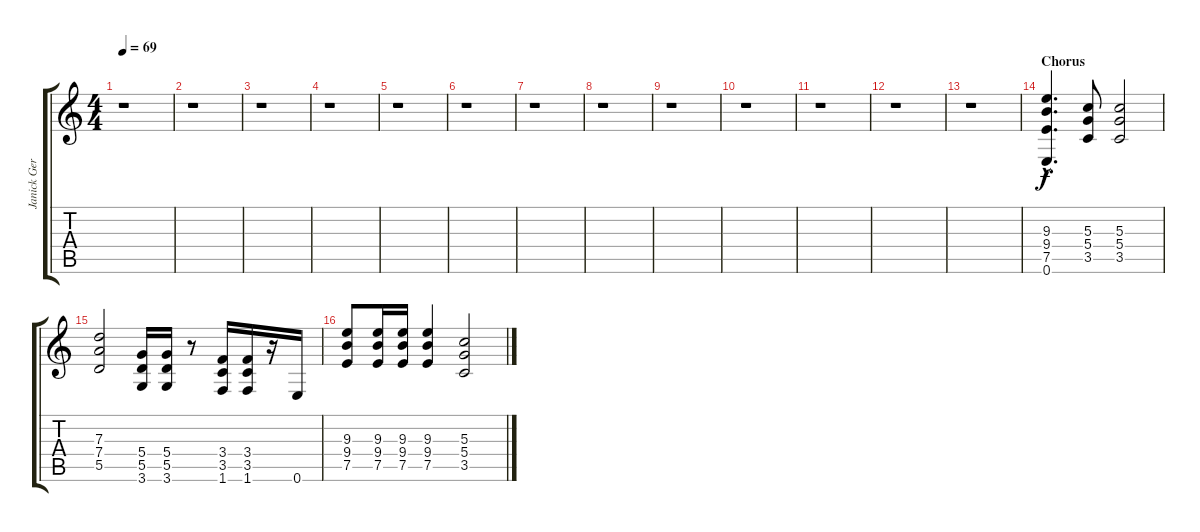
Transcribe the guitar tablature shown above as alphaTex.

\track ("Janick Gers" "Janick Ger") {instrument distortionguitar}
\staff {score tabs}
\tuning (E4 B3 G3 D3 A2 E2) {hide}
\ts (4 4)
\tempo 69
\clef g2
\ks c
r.1{dy f} |
r.1 |
r.1 |
r.1 |
r.1 |
r.1 |
r.1 |
r.1 |
r.1 |
r.1 |
r.1 |
r.1 |
r.1 |
\section ("" "Chorus")
(9.3 9.4{hac} 7.5{hac} 0.6{hac}).4{d volume 13} (5.3 5.4 3.5).8 (5.3 5.4 3.5).2 |
(7.3 7.4 5.5).2 (5.4 5.5 3.6).16 (5.4 5.5 3.6).16 r.8 (3.4 3.5 1.6).16 (3.4 3.5 1.6).16 r.16 0.6.16 |
(9.3 9.4 7.5).8 (9.3 9.4 7.5).16 (9.3 9.4 7.5).16 (9.3 9.4 7.5).4 (5.3 5.4 3.5).2
